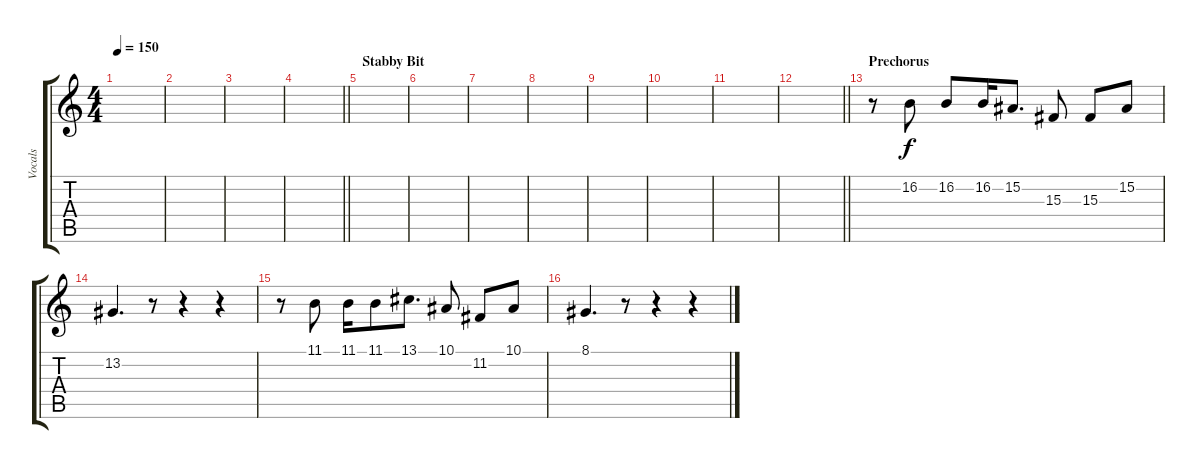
\track ("Vocals" "Vocals") {instrument lead6voice}
\staff {score tabs}
\tuning (C4 G3 Eb3 Bb2 F2 C2) {hide}
\ts (4 4)
\tempo 150
\clef g2
\ks c
|
|
|
\barLineRight lightlight
|
\section ("" "Stabby Bit")
|
|
|
|
|
|
|
\barLineRight lightlight
|
\section ("" "Prechorus")
r.8 16.2.8 16.2.8 16.2.16 15.2.8{d} 15.3.8 15.3.8 15.2.8 |
13.2.4{d} r.8 r.4 r.4 |
r.8 11.1.8 11.1.16 11.1.8 13.1.8{d} 10.1.8 11.2.8 10.1.8 |
8.1.4{d} r.8 r.4 r.4
